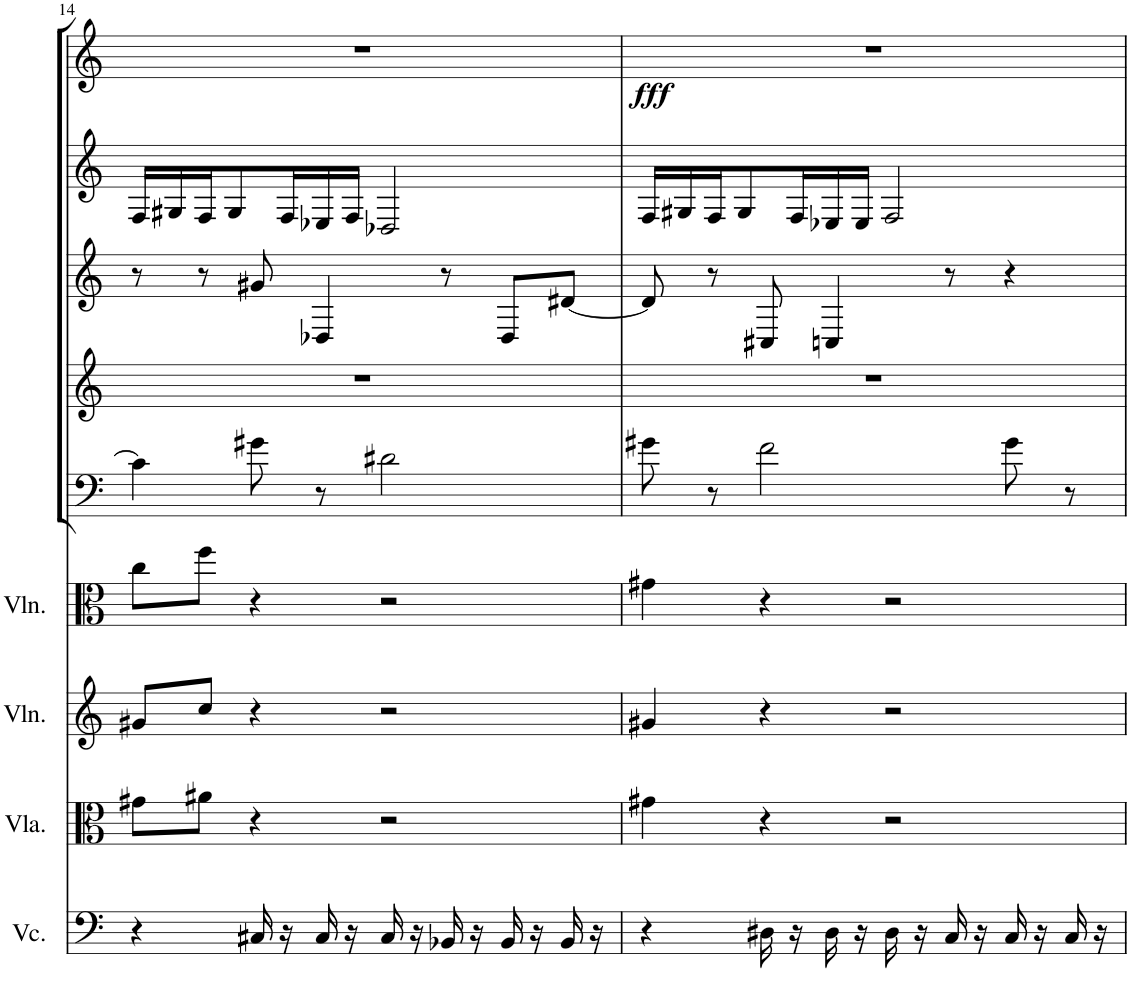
**kern	**kern	**kern	**kern	**kern	**kern	**kern	**kern	**kern	**dynam
*part9	*part8	*part7	*part6	*part5	*part4	*part3	*part2	*part1	*part1
*staff9	*staff8	*staff7	*staff6	*staff5	*staff4	*staff3	*staff2	*staff1	*staff1
*I"Violoncello	*I"Viola	*I"Violin	*I"Violin	*I"Bassoon	*I"Horn in F	*I"Bb Clarinet	*I"Oboe	*I"Flute	*
*I'Vc.	*I'Vla.	*I'Vln.	*I'Vln.	*I'Bsn	*I'Hn	*I'Cl	*I'Ob	*I'Fl	*
!!LO:PB:g=z
*clefF4	*clefC3	*clefG2	*clefC3	*clefF4	*clefG2	*clefG2	*clefG2	*clefG2	*
*	*	*	*	*	*ITrd4c7	*ITrd1c2	*	*	*
*k[]	*k[]	*k[]	*k[]	*k[]	*k[]	*k[]	*k[]	*k[]	*
*M4/4	*M4/4	*M4/4	*M4/4	*M4/4	*M4/4	*M4/4	*M4/4	*M4/4	*
=14	=14	=14	=14	=14	=14	=14	=14	=14	=14
4r	8g#X\L	8g#X/L	8cc\L	4c#\]	1r	8r	16F/LL	1r	.
.	.	.	.	.	.	.	16G#X/	.	.
.	8a#X\J	8cc/J	8ff\J	.	.	8r	16F/J	.	.
.	.	.	.	.	.	.	8G#/	.	.
16C#X/	4r	4r	4r	8g#X\	.	8g#X/	.	.	.
16r	.	.	.	.	.	.	16F/L	.	.
16C#/	.	.	.	8r	.	4D-X/	16E-X/	.	.
16r	.	.	.	.	.	.	16F/JJ	.	.
16C#/	2r	2r	2r	2d#X\	.	.	2D-X/	.	.
16r	.	.	.	.	.	.	.	.	.
16BB-X/	.	.	.	.	.	8r	.	.	.
16r	.	.	.	.	.	.	.	.	.
16BB-/	.	.	.	.	.	8D-/L	.	.	.
16r	.	.	.	.	.	.	.	.	.
16BB-/	.	.	.	.	.	[8d#X/J	.	.	.
16r	.	.	.	.	.	.	.	.	.
=15	=15	=15	=15	=15	=15	=15	=15	=15	=15
!	!	!	!	!	!	!	!	!	!LO:DY:b
4r	4g#X\	4g#X/	4g#X\	8g#X\	1r	8d#/]	16F/LL	1r	fff
.	.	.	.	.	.	.	16G#X/	.	.
.	.	.	.	8r	.	8r	16F/J	.	.
.	.	.	.	.	.	.	8G#/	.	.
16D#X\	4r	4r	4r	2f\	.	8C#X/	.	.	.
16r	.	.	.	.	.	.	16F/L	.	.
16D#\	.	.	.	.	.	4Cn/	16E-X/	.	.
16r	.	.	.	.	.	.	16E-/JJ	.	.
16D#\	2r	2r	2r	.	.	.	2F/	.	.
16r	.	.	.	.	.	.	.	.	.
16C/	.	.	.	.	.	8r	.	.	.
16r	.	.	.	.	.	.	.	.	.
16C/	.	.	.	8g#\	.	4r	.	.	.
16r	.	.	.	.	.	.	.	.	.
16C/	.	.	.	8r	.	.	.	.	.
16r	.	.	.	.	.	.	.	.	.
=	=	=	=	=	=	=	=	=	=
*-	*-	*-	*-	*-	*-	*-	*-	*-	*-
